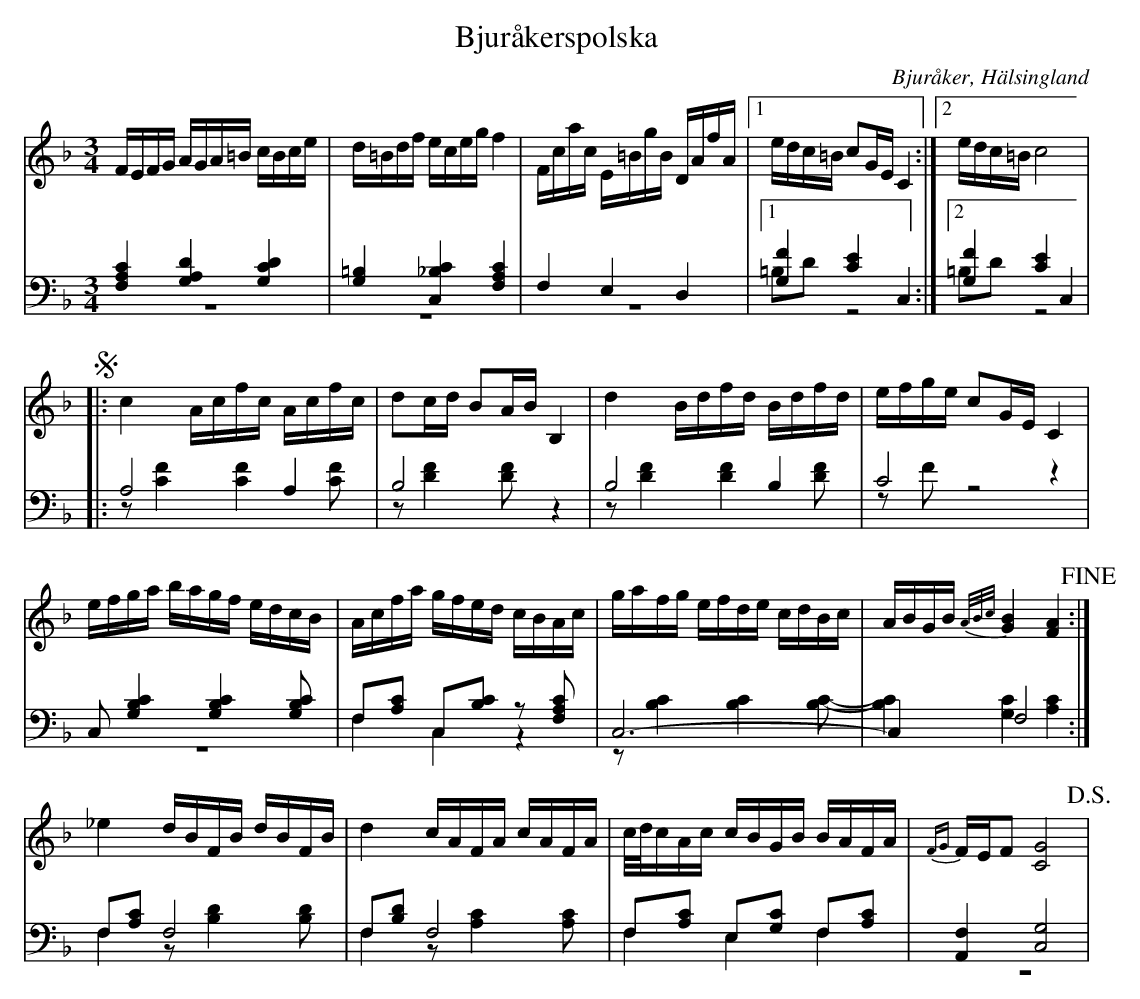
X:1
T: Bjuråkerspolska
O: Bjuråker, Hälsingland
M: 3/4
L: 1/16
K: F
V:1
V:2
V:3 merge
V:1
FEFG AGA=B cBce|d=Bdf eceg f4|Fcac E=BgB DAfA|1 edc=B c2GE C4:|2 edc=B c8 |
!segno! |:c4 Acfc Acfc|d2cd B2AB B,4|d4 Bdfd Bdfd|efge c2GE C4|
efga bagf edcB|Acfa gfed cBAc|gafg efde cdBc|ABGB {A/B/c/}[G4B4] [F4A4] !fine!:|
_e4 dBFB dBFB|d4 cAFA cAFA|c/d/cAc cBGB BAFA|{FG}FEF2 [C8G8] !D.S.!|
V:2 clef=bass
[F,4A,4C4] [G,4A,4D4] [G,4C4D4]|[G,4=B,4] [C,4_B,4C4] [F,4A,4C4]|F,4 E,4 D,4|1 [G,4F4] [C4E4] C,4:|2 [G,4F4] [C4E4] C,4 |
|:A,8 A,4|B,8 z4|B,8  B,4|C8 z4|
C,2 [G,4B,4C4] [G,4B,4C4] [G,2B,2C2]|F,2[A,2C2] C,2[B,2C2] z2 [F,2A,2C2]|C,12-|C,4 F,8:|
F,2[A,2C2] F,8|F,2[B,2D2] F,8|F,2[A,2C2] E,2[G,2C2] F,2[A,2C2]|[A,,4F,4] [C,8G,8] |
V:3 clef=bass
z12|z12|z12|1 =B,2D2 z8:|2 =B,2D2 z8|
|:z2 [C4F4] [C4F4] [C2F2]|z2 [D4F4] [D2F2] z4|z2 [D4F4] [D4F4] [D2F2]|z2 F2 z8|
z12|F,4 C,4 z4|z2 [B,4C4] [B,4C4] [B,2C2]-|[B,4C4] [G,4C4] [A,4C4]:|
F,4 z2 [B,4D4] [B,2D2]|F,4 z2 [A,4C4] [A,2C2]|F,4 E,4 F,4|z12|
